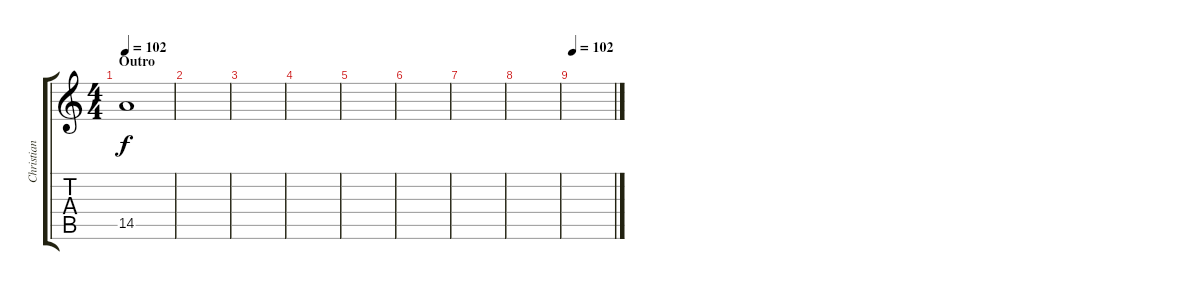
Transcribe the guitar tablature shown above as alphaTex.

\track ("Christian Solo" "Christian ") {instrument distortionguitar}
\staff {score tabs}
\tuning (D4 A3 F3 C3 G2 D2) {hide}
\ts (4 4)
\section ("" "Outro")
\tempo 102
\clef g2
\ks c
14.5.1{dy f volume 13} |
|
|
|
|
|
|
|
\tempo 102
